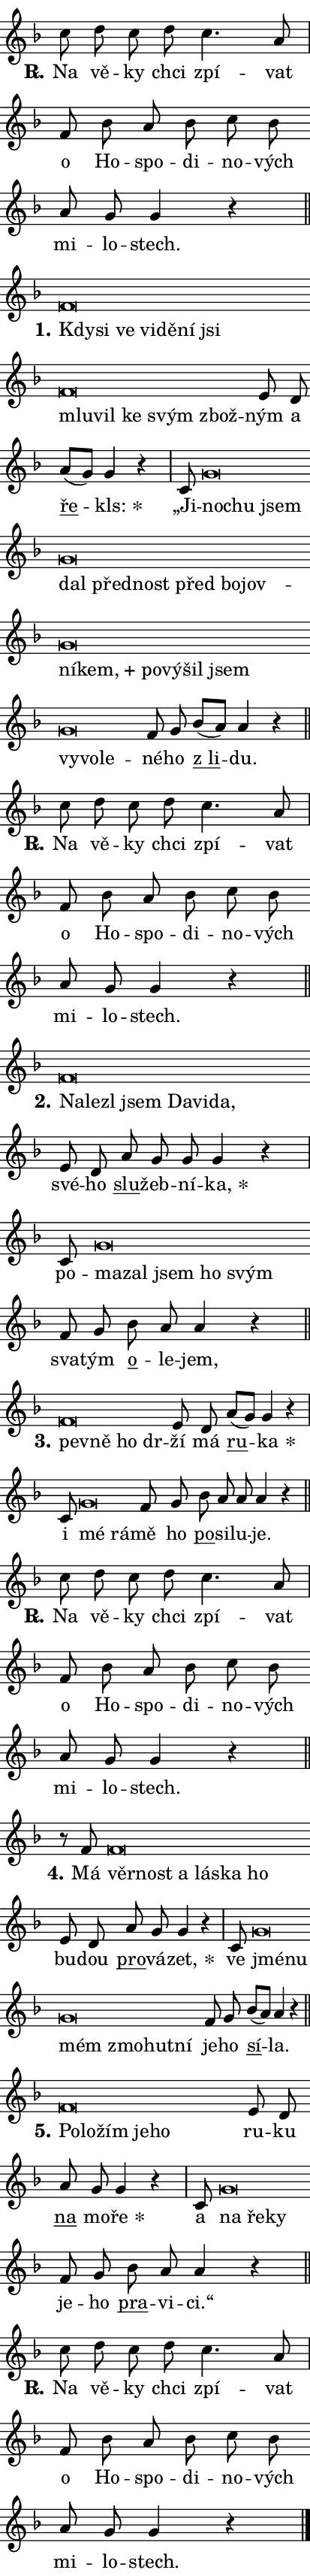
\version "2.24.0"
\header { tagline = "" }
\paper {
  indent = 0\cm
  top-margin = 0\cm
  right-margin = 0\cm
  bottom-margin = 0\cm
  left-margin = 0\cm
  paper-width = 7\cm
  page-breaking = #ly:one-page-breaking
  system-system-spacing.basic-distance = #11
  score-system-spacing.basic-distance = #11
  ragged-last = ##f
}


%% Author: Thomas Morley
%% https://lists.gnu.org/archive/html/lilypond-user/2020-05/msg00002.html
#(define (line-position grob)
"Returns position of @var[grob} in current system:
   @code{'start}, if at first time-step
   @code{'end}, if at last time-step
   @code{'middle} otherwise
"
  (let* ((col (ly:item-get-column grob))
         (ln (ly:grob-object col 'left-neighbor))
         (rn (ly:grob-object col 'right-neighbor))
         (col-to-check-left (if (ly:grob? ln) ln col))
         (col-to-check-right (if (ly:grob? rn) rn col))
         (break-dir-left
           (and
             (ly:grob-property col-to-check-left 'non-musical #f)
             (ly:item-break-dir col-to-check-left)))
         (break-dir-right
           (and
             (ly:grob-property col-to-check-right 'non-musical #f)
             (ly:item-break-dir col-to-check-right))))
        (cond ((eqv? 1 break-dir-left) 'start)
              ((eqv? -1 break-dir-right) 'end)
              (else 'middle))))

#(define (tranparent-at-line-position vctor)
  (lambda (grob)
  "Relying on @code{line-position} select the relevant enry from @var{vctor}.
Used to determine transparency,"
    (case (line-position grob)
      ((end) (not (vector-ref vctor 0)))
      ((middle) (not (vector-ref vctor 1)))
      ((start) (not (vector-ref vctor 2))))))

noteHeadBreakVisibility =
#(define-music-function (break-visibility)(vector?)
"Makes @code{NoteHead}s transparent relying on @var{break-visibility}"
#{
  \override NoteHead.transparent =
    #(tranparent-at-line-position break-visibility)
#})

#(define delete-ledgers-for-transparent-note-heads
  (lambda (grob)
    "Reads whether a @code{NoteHead} is transparent.
If so this @code{NoteHead} is removed from @code{'note-heads} from
@var{grob}, which is supposed to be @code{LedgerLineSpanner}.
As a result ledgers are not printed for this @code{NoteHead}"
    (let* ((nhds-array (ly:grob-object grob 'note-heads))
           (nhds-list
             (if (ly:grob-array? nhds-array)
                 (ly:grob-array->list nhds-array)
                 '()))
           ;; Relies on the transparent-property being done before
           ;; Staff.LedgerLineSpanner.after-line-breaking is executed.
           ;; This is fragile ...
           (to-keep
             (remove
               (lambda (nhd)
                 (ly:grob-property nhd 'transparent #f))
               nhds-list)))
      ;; TODO find a better method to iterate over grob-arrays, similiar
      ;; to filter/remove etc for lists
      ;; For now rebuilt from scratch
      (set! (ly:grob-object grob 'note-heads)  '())
      (for-each
        (lambda (nhd)
          (ly:pointer-group-interface::add-grob grob 'note-heads nhd))
        to-keep))))

hideNotes = {
  \noteHeadBreakVisibility #begin-of-line-visible
}
unHideNotes = {
  \noteHeadBreakVisibility #all-visible
}

% work-around for resetting accidentals
% https://lilypond.org/doc/v2.23/Documentation/notation/displaying-rhythms#unmetered-music
cadenzaMeasure = {
  \cadenzaOff
  \partial 1024 s1024
  \cadenzaOn
}

#(define-markup-command (accent layout props text) (markup?)
  "Underline accented syllable"
  (interpret-markup layout props
    #{\markup \override #'(offset . 4.3) \underline { #text }#}))

responsum = \markup \concat {
  "R" \hspace #-1.05 \path #0.1 #'((moveto 0 0.07) (lineto 0.9 0.8)) \hspace #0.05 "."
}

\layout {
    \context {
        \Staff
        \remove "Time_signature_engraver"
        \override LedgerLineSpanner.after-line-breaking = #delete-ledgers-for-transparent-note-heads
    }
    \context {
        \Voice {
            \override NoteHead.output-attributes = #'((class . "notehead"))
            \override Hairpin.height = #0.55
        }
    }
    \context {
        \Lyrics {
            \override StanzaNumber.output-attributes = #'((class . "stanzanumber"))
            \override LyricSpace.minimum-distance = #0.9
            \override LyricText.font-name = #"TeX Gyre Schola"
            \override LyricText.font-size = 1
            \override StanzaNumber.font-name = #"TeX Gyre Schola Bold"
            \override StanzaNumber.font-size = 1
        }
    }
}

% magnetic-lyrics.ily
%
%   written by
%     Jean Abou Samra <jean@abou-samra.fr>
%     Werner Lemberg <wl@gnu.org>
%
%   adapted by
%     Jiri Hon <jiri.hon@gmail.com>
%
% Version 2022-Apr-15

% https://www.mail-archive.com/lilypond-user@gnu.org/msg149350.html

#(define (Left_hyphen_pointer_engraver context)
   "Collect syllable-hyphen-syllable occurrences in lyrics and store
them in properties.  This engraver only looks to the left.  For
example, if the lyrics input is @code{foo -- bar}, it does the
following.

@itemize @bullet
@item
Set the @code{text} property of the @code{LyricHyphen} grob between
@q{foo} and @q{bar} to @code{foo}.

@item
Set the @code{left-hyphen} property of the @code{LyricText} grob with
text @q{foo} to the @code{LyricHyphen} grob between @q{foo} and
@q{bar}.
@end itemize

Use this auxiliary engraver in combination with the
@code{lyric-@/text::@/apply-@/magnetic-@/offset!} hook."
   (let ((hyphen #f)
         (text #f))
     (make-engraver
      (acknowledgers
       ((lyric-syllable-interface engraver grob source-engraver)
        (set! text grob)))
      (end-acknowledgers
       ((lyric-hyphen-interface engraver grob source-engraver)
        ;(when (not (grob::has-interface grob 'lyric-space-interface))
          (set! hyphen grob)));)
      ((stop-translation-timestep engraver)
       (when (and text hyphen)
         (ly:grob-set-object! text 'left-hyphen hyphen))
       (set! text #f)
       (set! hyphen #f)))))

#(define (lyric-text::apply-magnetic-offset! grob)
   "If the space between two syllables is less than the value in
property @code{LyricText@/.details@/.squash-threshold}, move the right
syllable to the left so that it gets concatenated with the left
syllable.

Use this function as a hook for
@code{LyricText@/.after-@/line-@/breaking} if the
@code{Left_@/hyphen_@/pointer_@/engraver} is active."
   (let ((hyphen (ly:grob-object grob 'left-hyphen #f)))
     (when hyphen
       (let ((left-text (ly:spanner-bound hyphen LEFT)))
         (when (grob::has-interface left-text 'lyric-syllable-interface)
           (let* ((common (ly:grob-common-refpoint grob left-text X))
                  (this-x-ext (ly:grob-extent grob common X))
                  (left-x-ext
                   (begin
                     ;; Trigger magnetism for left-text.
                     (ly:grob-property left-text 'after-line-breaking)
                     (ly:grob-extent left-text common X)))
                  ;; `delta` is the gap width between two syllables.
                  (delta (- (interval-start this-x-ext)
                            (interval-end left-x-ext)))
                  (details (ly:grob-property grob 'details))
                  (threshold (assoc-get 'squash-threshold details 0.2)))
             (when (< delta threshold)
               (let* (;; We have to manipulate the input text so that
                      ;; ligatures crossing syllable boundaries are not
                      ;; disabled.  For languages based on the Latin
                      ;; script this is essentially a beautification.
                      ;; However, for non-Western scripts it can be a
                      ;; necessity.
                      (lt (ly:grob-property left-text 'text))
                      (rt (ly:grob-property grob 'text))
                      (is-space (grob::has-interface hyphen 'lyric-space-interface))
                      (space (if is-space " " ""))
                      (space-markup (grob-interpret-markup grob " "))
                      (space-size (interval-length (ly:stencil-extent space-markup X)))
                      (extra-delta (if is-space space-size 0))
                      ;; Append new syllable.
                      (ltrt-space (if (and (string? lt) (string? rt))
                                (string-append lt space rt)
                                (make-concat-markup (list lt space rt))))
                      ;; Right-align `ltrt` to the right side.
                      (ltrt-space-markup (grob-interpret-markup
                               grob
                               (make-translate-markup
                                (cons (interval-length this-x-ext) 0)
                                (make-right-align-markup ltrt-space)))))
                 (begin
                   ;; Don't print `left-text`.
                   (ly:grob-set-property! left-text 'stencil #f)
                   ;; Set text and stencil (which holds all collected
                   ;; syllables so far) and shift it to the left.
                   (ly:grob-set-property! grob 'text ltrt-space)
                   (ly:grob-set-property! grob 'stencil ltrt-space-markup)
                   (ly:grob-translate-axis! grob (- (- delta extra-delta)) X))))))))))


#(define (lyric-hyphen::displace-bounds-first grob)
   ;; Make very sure this callback isn't triggered too early.
   (let ((left (ly:spanner-bound grob LEFT))
         (right (ly:spanner-bound grob RIGHT)))
     (ly:grob-property left 'after-line-breaking)
     (ly:grob-property right 'after-line-breaking)
     (ly:lyric-hyphen::print grob)))

squashThreshold = #0.4

\layout {
  \context {
    \Lyrics
    \consists #Left_hyphen_pointer_engraver
    \override LyricText.after-line-breaking =
      #lyric-text::apply-magnetic-offset!
    \override LyricHyphen.stencil = #lyric-hyphen::displace-bounds-first
    \override LyricText.details.squash-threshold = \squashThreshold
    \override LyricHyphen.minimum-distance = 0
    \override LyricHyphen.minimum-length = \squashThreshold
  }
}

squash = \override LyricText.details.squash-threshold = 9999
unSquash = \override LyricText.details.squash-threshold = \squashThreshold

left = \override LyricText.self-alignment-X = #LEFT
unLeft = \revert LyricText.self-alignment-X

starOffset = #(lambda (grob) 
                (let ((x_offset (ly:self-alignment-interface::aligned-on-x-parent grob)))
                  (if (= x_offset 0) 0 (+ x_offset 1.2))))

star = #(define-music-function (syllable)(string?)
"Append star separator at the end of a syllable"
#{
  \once \override LyricText.X-offset = #starOffset
  \lyricmode { \markup {
    #syllable
    \override #'((font-name . "TeX Gyre Schola Bold")) \hspace #0.2 \lower #0.65 \larger "*"
  } }
#})

starAccent = #(define-music-function (syllable)(string?)
"Append star separator at the end of a syllable and make accent"
#{
  \once \override LyricText.X-offset = #starOffset
  \lyricmode { \markup {
    \accent #syllable
    \override #'((font-name . "TeX Gyre Schola Bold")) \hspace #0.2 \lower #0.65 \larger "*"
  } }
#})

breath = #(define-music-function (syllable)(string?)
"Append breathing indicator at the end of a syllable"
#{
  \lyricmode { \markup { #syllable "+" } }
#})

optionalBreath = #(define-music-function (syllable)(string?)
"Append optional breathing indicator at the end of a syllable"
#{
  \lyricmode { \markup { #syllable "(+)" } }
#})


\score {
    <<
        \new Voice = "melody" { \cadenzaOn \key f \major \relative { c''8 d c d c4. a8 \cadenzaMeasure \bar "|" f bes a bes \bar "" c bes \bar "" a g g4 r \cadenzaMeasure \bar "||" \break } }
        \new Lyrics \lyricsto "melody" { \lyricmode { \set stanza = \responsum
Na vě -- ky chci zpí -- vat o Ho -- spo -- di -- no -- vých mi -- lo -- stech. } }
    >>
    \layout {}
}

\score {
    <<
        \new Voice = "melody" { \cadenzaOn \key f \major \relative { f'\breve*1/16 \hideNotes \breve*1/16 \bar "" \breve*1/16 \bar "" \breve*1/16 \bar "" \breve*1/16 \bar "" \breve*1/16 \bar "" \breve*1/16 \bar "" \breve*1/16 \bar "" \breve*1/16 \bar "" \breve*1/16 \bar "" \breve*1/16 \breve*1/16 \bar "" \unHideNotes e8 d \bar "" a'[( g)] g4 r \cadenzaMeasure \bar "|" c,8 g'\breve*1/16 \hideNotes \breve*1/16 \bar "" \breve*1/16 \bar "" \breve*1/16 \bar "" \breve*1/16 \bar "" \breve*1/16 \bar "" \breve*1/16 \bar "" \breve*1/16 \bar "" \breve*1/16 \bar "" \breve*1/16 \bar "" \breve*1/16 \bar "" \breve*1/16 \bar "" \breve*1/16 \bar "" \breve*1/16 \bar "" \breve*1/16 \bar "" \breve*1/16 \bar "" \breve*1/16 \breve*1/16 \bar "" \unHideNotes f8 g \bar "" bes[( a)] a4 r \cadenzaMeasure \bar "||" \break } }
        \new Lyrics \lyricsto "melody" { \lyricmode { \set stanza = "1."
\left Kdy -- \squash si ve vi -- dě -- ní jsi mlu -- vil ke svým zbož -- \unLeft \unSquash ným a \markup \accent ře -- \star kls: „Ji -- \left no -- \squash chu jsem dal před -- nost před bo -- jov -- ní -- \breath "kem," po -- vý -- šil jsem vy -- vo -- le -- \unLeft \unSquash né -- ho \markup \accent "z li" -- du. } }
    >>
    \layout {}
}

\score {
    <<
        \new Voice = "melody" { \cadenzaOn \key f \major \relative { c''8 d c d c4. a8 \cadenzaMeasure \bar "|" f bes a bes \bar "" c bes \bar "" a g g4 r \cadenzaMeasure \bar "||" \break } }
        \new Lyrics \lyricsto "melody" { \lyricmode { \set stanza = \responsum
Na vě -- ky chci zpí -- vat o Ho -- spo -- di -- no -- vých mi -- lo -- stech. } }
    >>
    \layout {}
}

\score {
    <<
        \new Voice = "melody" { \cadenzaOn \key f \major \relative { f'\breve*1/16 \hideNotes \breve*1/16 \bar "" \breve*1/16 \bar "" \breve*1/16 \bar "" \breve*1/16 \bar "" \breve*1/16 \breve*1/16 \bar "" \unHideNotes e8 d \bar "" a' g g g4 r \cadenzaMeasure \bar "|" c,8 g'\breve*1/16 \hideNotes \breve*1/16 \bar "" \breve*1/16 \bar "" \breve*1/16 \breve*1/16 \bar "" \unHideNotes f8 g \bar "" bes a a4 r \cadenzaMeasure \bar "||" \break } }
        \new Lyrics \lyricsto "melody" { \lyricmode { \set stanza = "2."
\left Na -- \squash le -- zl jsem Da -- vi -- da, \unLeft \unSquash své -- ho \markup \accent slu -- žeb -- ní -- \star ka, po -- \left ma -- \squash zal jsem ho svým \unLeft \unSquash sva -- tým \markup \accent o -- le -- jem, } }
    >>
    \layout {}
}

\score {
    <<
        \new Voice = "melody" { \cadenzaOn \key f \major \relative { f'\breve*1/16 \hideNotes \breve*1/16 \bar "" \breve*1/16 \breve*1/16 \bar "" \unHideNotes e8 d \bar "" a'[( g)] g4 r \cadenzaMeasure \bar "|" c,8 g'\breve*1/16 \hideNotes \breve*1/16 \bar "" \unHideNotes f8 g \bar "" bes a a a4 r \cadenzaMeasure \bar "||" \break } }
        \new Lyrics \lyricsto "melody" { \lyricmode { \set stanza = "3."
\left pev -- \squash ně ho dr -- \unLeft \unSquash ží má \markup \accent ru -- \star ka i \left mé \squash rá -- \unLeft \unSquash mě ho \markup \accent po -- si -- lu -- je. } }
    >>
    \layout {}
}

\score {
    <<
        \new Voice = "melody" { \cadenzaOn \key f \major \relative { c''8 d c d c4. a8 \cadenzaMeasure \bar "|" f bes a bes \bar "" c bes \bar "" a g g4 r \cadenzaMeasure \bar "||" \break } }
        \new Lyrics \lyricsto "melody" { \lyricmode { \set stanza = \responsum
Na vě -- ky chci zpí -- vat o Ho -- spo -- di -- no -- vých mi -- lo -- stech. } }
    >>
    \layout {}
}

\score {
    <<
        \new Voice = "melody" { \cadenzaOn \key f \major \relative { r8 f'8 f\breve*1/16 \hideNotes \breve*1/16 \bar "" \breve*1/16 \bar "" \breve*1/16 \bar "" \breve*1/16 \breve*1/16 \bar "" \unHideNotes e8 d \bar "" a' g g4 r \cadenzaMeasure \bar "|" c,8 g'\breve*1/16 \hideNotes \breve*1/16 \bar "" \breve*1/16 \bar "" \breve*1/16 \bar "" \breve*1/16 \breve*1/16 \bar "" \unHideNotes f8 g \bar "" bes[( a)] a4 r \cadenzaMeasure \bar "||" \break } }
        \new Lyrics \lyricsto "melody" { \lyricmode { \set stanza = "4."
Má \left věr -- \squash nost a lá -- ska ho \unLeft \unSquash bu -- dou \markup \accent pro -- vá -- \star zet, ve \left jmé -- \squash nu mém zmo -- hut -- ní \unLeft \unSquash je -- ho \markup \accent sí -- la. } }
    >>
    \layout {}
}

\score {
    <<
        \new Voice = "melody" { \cadenzaOn \key f \major \relative { f'\breve*1/16 \hideNotes \breve*1/16 \bar "" \breve*1/16 \bar "" \breve*1/16 \breve*1/16 \bar "" \unHideNotes e8 d \bar "" a' g g4 r \cadenzaMeasure \bar "|" c,8 g'\breve*1/16 \hideNotes \breve*1/16 \breve*1/16 \bar "" \unHideNotes f8 g \bar "" bes a a4 r \cadenzaMeasure \bar "||" \break } }
        \new Lyrics \lyricsto "melody" { \lyricmode { \set stanza = "5."
\left Po -- \squash lo -- žím je -- ho \unLeft \unSquash ru -- ku \markup \accent na mo -- \star ře a \left na \squash ře -- ky \unLeft \unSquash je -- ho \markup \accent pra -- vi -- ci.“ } }
    >>
    \layout {}
}

\score {
    <<
        \new Voice = "melody" { \cadenzaOn \key f \major \relative { c''8 d c d c4. a8 \cadenzaMeasure \bar "|" f bes a bes \bar "" c bes \bar "" a g g4 r \cadenzaMeasure \bar "||" \break } \bar "|." }
        \new Lyrics \lyricsto "melody" { \lyricmode { \set stanza = \responsum
Na vě -- ky chci zpí -- vat o Ho -- spo -- di -- no -- vých mi -- lo -- stech. } }
    >>
    \layout {}
}
